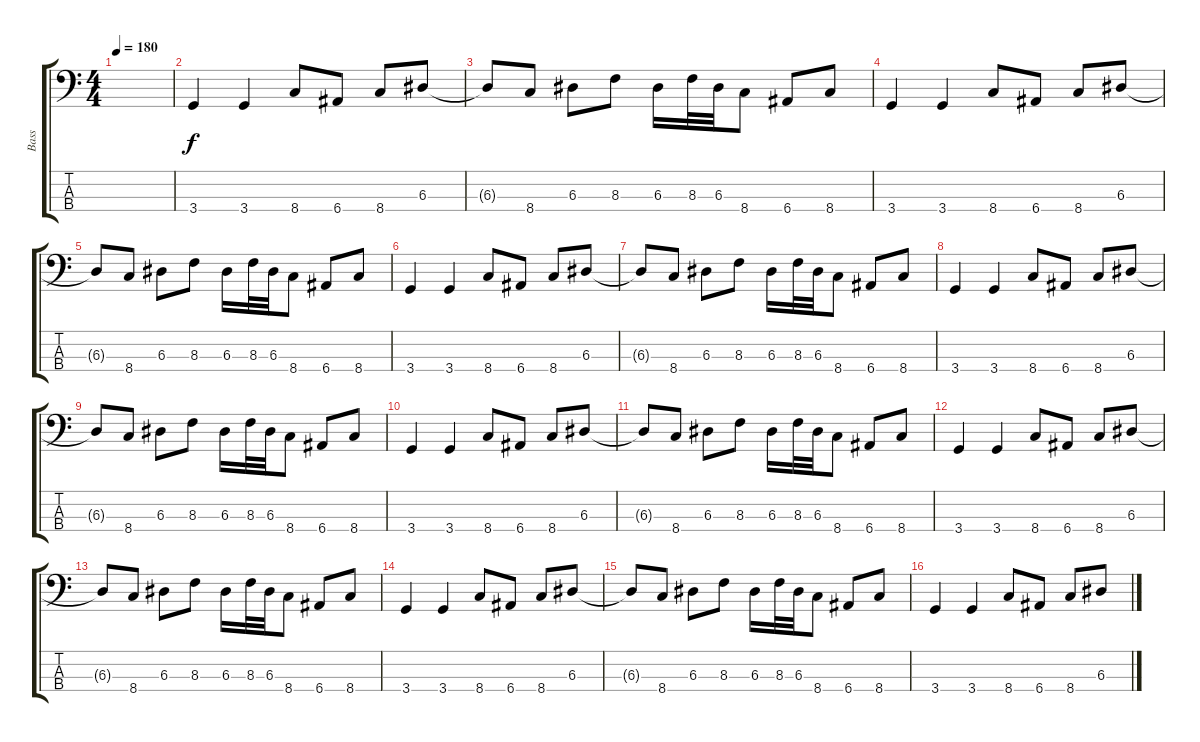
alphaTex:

\track ("Bass" "Bass") {instrument electricbasspick}
\staff {score tabs}
\tuning (G2 D2 A1 E1) {hide}
\ts (4 4)
\tempo 180
\clef f4
\ks c
|
3.4.4 3.4.4 8.4.8 6.4.8 8.4.8 6.3.8 |
6.3{t}.8 8.4.8 6.3.8 8.3.8 6.3.16 8.3.32 6.3.32 8.4.8 6.4.8 8.4.8 |
3.4.4 3.4.4 8.4.8 6.4.8 8.4.8 6.3.8 |
6.3{t}.8 8.4.8 6.3.8 8.3.8 6.3.16 8.3.32 6.3.32 8.4.8 6.4.8 8.4.8 |
3.4.4 3.4.4 8.4.8 6.4.8 8.4.8 6.3.8 |
6.3{t}.8 8.4.8 6.3.8 8.3.8 6.3.16 8.3.32 6.3.32 8.4.8 6.4.8 8.4.8 |
3.4.4 3.4.4 8.4.8 6.4.8 8.4.8 6.3.8 |
6.3{t}.8 8.4.8 6.3.8 8.3.8 6.3.16 8.3.32 6.3.32 8.4.8 6.4.8 8.4.8 |
3.4.4 3.4.4 8.4.8 6.4.8 8.4.8 6.3.8 |
6.3{t}.8 8.4.8 6.3.8 8.3.8 6.3.16 8.3.32 6.3.32 8.4.8 6.4.8 8.4.8 |
3.4.4 3.4.4 8.4.8 6.4.8 8.4.8 6.3.8 |
6.3{t}.8 8.4.8 6.3.8 8.3.8 6.3.16 8.3.32 6.3.32 8.4.8 6.4.8 8.4.8 |
3.4.4 3.4.4 8.4.8 6.4.8 8.4.8 6.3.8 |
6.3{t}.8 8.4.8 6.3.8 8.3.8 6.3.16 8.3.32 6.3.32 8.4.8 6.4.8 8.4.8 |
3.4.4 3.4.4 8.4.8 6.4.8 8.4.8 6.3.8
